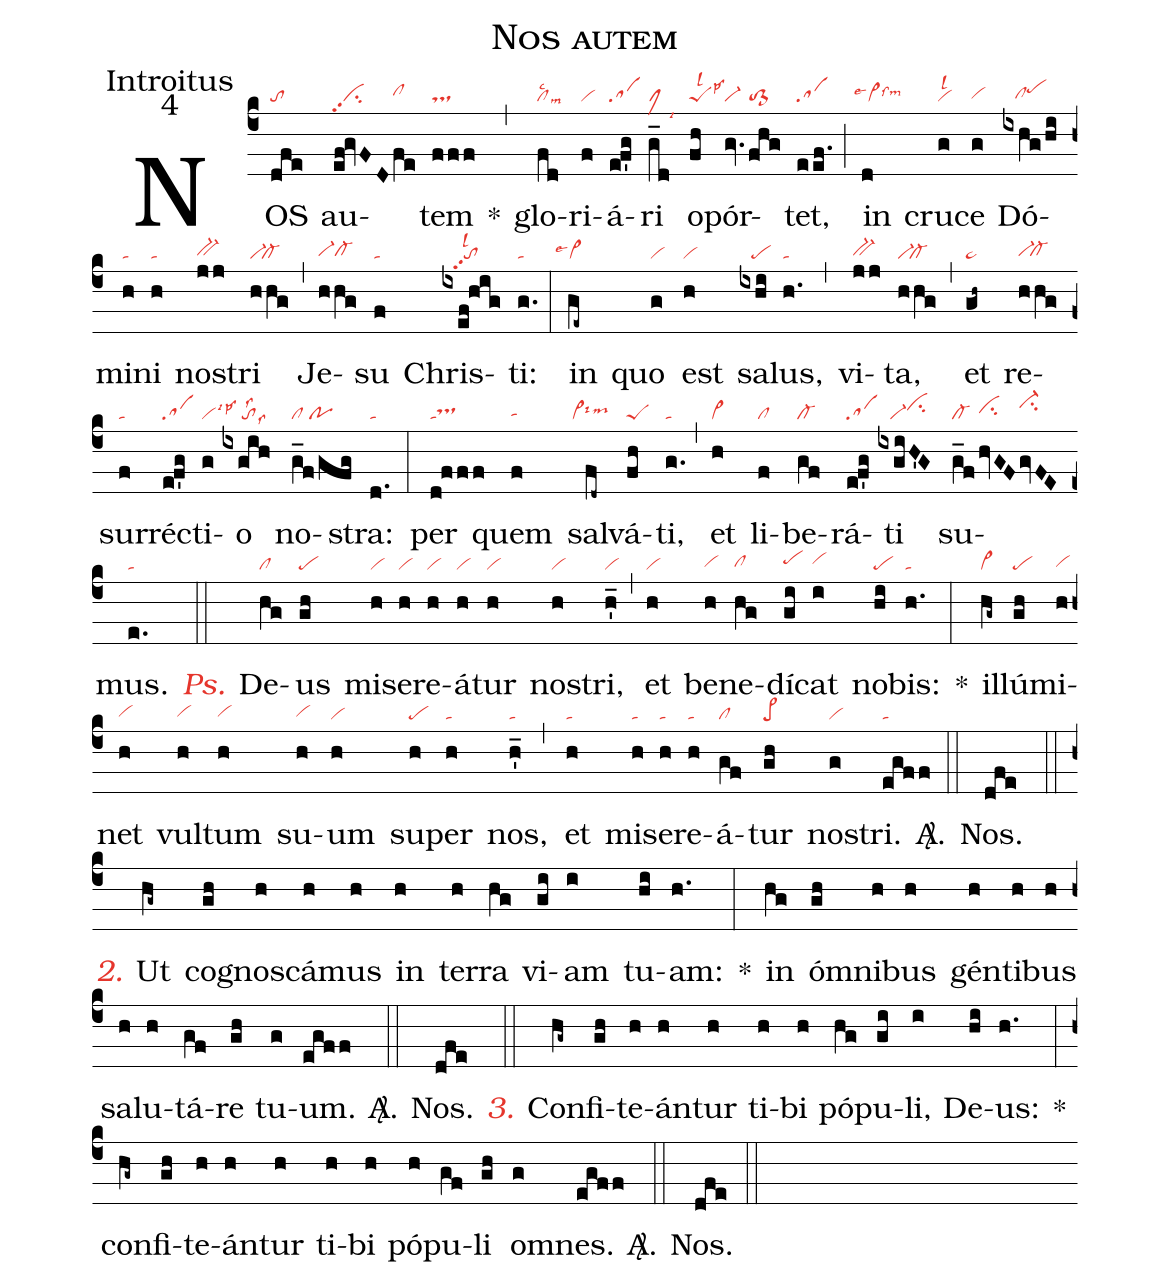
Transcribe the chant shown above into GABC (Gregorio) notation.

name: Nos autem;
office-part: Introitus;
mode: 4;
nabc-lines: 1;
%%
(c4)
NOS(dfe|to) au(ef!gvFD|vipp2su2|fe|clhh)tem(fff|ts) *(,)
glo(fd|cllsc2lsm9)ri(f|vi)á(e!f'g|sa)ri(g_d|clMlsi9) o(fh|peSlsl2lsp3)pór(gv.|vi-|fhg|to>1)tet,(eef.|sa) (;)
in(d|``vi>lse4lssm6) cru(g|vilsl2)ce(g|vihg) Dó(ixhg/hi|///clhgpehi)mi(h|ta)ni(h|ta) no(jj|bv-hg)stri(hhg|vi-`cl-) (,)
Je(hhg|vi-hgcl-hg)su(f|ta) Chris(ixef!hig|///topp2lsl2)ti:(g.|ta) (:)
in(ge~|```vi>lse4) quo(g|vi) est(h|vi) sa(ixhi|///pe)lus,(h.|ta) (,)
vi(jj|bv-hg)ta,(hhg|vi-`cl-) (,)
et(gh~|ta>) re(hhg|vi-hg`cl-hg)sur(f|ta)réc(e!f'g|sa)ti(g|vilsi3lsp3)o(ixgih|/////tolss2lss9) no(g_f/gfg|cl/po)stra:(d.|ta) (:)
per(d!fff|tatshh) quem(f|tahg) sal(fd~|```vi>lsim6)vá(fh|peS)ti,(g.|ta) (,)
et(h|vi>) li(f|cl)be(gf|cl-)rá(e!f'g|sa)ti(ixgiH'G|///vi-cihi) su(g_f|cl-|hvGF|cihh|gvFE|ci-hj)mus.(e.|ta) <c><i>Ps.</i></c>(::)
De(hg|cl)us(gh|pe) mi(h|vi)se(h|vi)re(h|vi)á(h|vi)tur(h|vi) no(h|vi)stri,(h'_|vi) (,)
et(h|vi) be(h|vihg)ne(hg|clhg)dí(gi|pehh)cat(i|vihh) no(hi|pe)bis:(h.|ta) *(:)
il(hg~|vi>)lú(gh|pe)mi(h|vihg)net(h|vihg) vul(h|vihg)tum(h|vihg) su(h|vihg)um(h|vi) su(h|pe)per(h|ta) nos,(h'_|ta) (,)
et(h|ta) mi(h|ta)se(h|ta)re(h|ta)á(gf|cl)tur(gh|pe>) no(g|vi)stri.(egff|ta) <sp>A/</sp>.(::)
Nos.(dfe) (::)
<c><i>2.</i></c> {U}t(hg~) co(gh)gno(h)scá(h)mus(h) in(h) ter(h)ra(hg) vi(gi)am(i) tu(hi)am:(h.) *(:)
in(hg) óm(gh)ni(h)bus(h) gén(h)ti(h)bus(h) sa(h)lu(h)tá(gf)re(gh) tu(g)um.(egff) <sp>A/</sp>.(::)
Nos.(dfe) (::)
<c><i>3.</i></c> C{o}n(hg~)fi(gh)te(h)án(h)tur(h) ti(h)bi(h) pó(hg)pu(gi)li,(i) De(hi)us:(h.) *(:)
con(hg~)fi(gh)te(h)án(h)tur(h) ti(h)bi(h) pó(h)pu(gf)li(gh) om(g)nes.(egff) <sp>A/</sp>.(::)
Nos.(dfe) (::)
